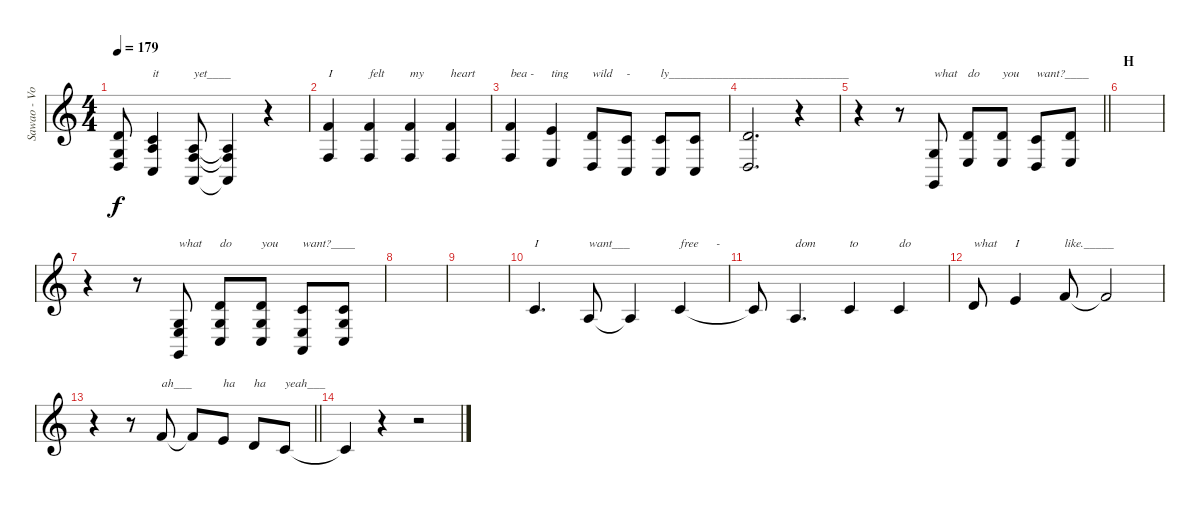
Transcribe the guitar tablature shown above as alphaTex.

\track ("Sawao - Voc." "Sawao - Vo") {instrument synthbrass1}
\staff {score}
\tuning (E4 B3 G3 D3 A2 E2) {hide}
\ts (4 4)
\tempo 179
\clef g2
\ks c
(3.2{t} 5.4{t} 5.5{t}).8{dy f} (1.2 7.4 3.5).4{txt "it"} (2.3 3.4 0.5).8{txt "yet____"} (2.3{t} 3.4{t} 0.5{t}).4 r.4 |
(1.1 3.4).4{txt "I"} (1.1 3.4).4{txt "felt"} (1.1 3.4).4{txt "my"} (1.1 3.4).4{txt "heart"} |
(1.1 8.5).4{txt "bea - "} (0.1 7.5).4{txt "ting"} (3.2 5.5).8{txt "wild"} (1.2 3.5).8{txt "-"} (1.2 3.5).8{txt "ly______________________________"} (1.2 3.5).8 |
(3.2 5.5).2{d} r.4 |
\barLineRight lightlight
r.4 r.8 (5.4 3.6).8{txt "what"} (3.2 7.5).8{txt "do"} (3.2 7.5).8{txt "you"} (1.2 5.5).8{txt "want?____"} (3.2 7.5).8 |
\section ("" "H")
|
r.4 r.8 (5.4 7.5 3.6).8{txt "what"} (3.2 5.4 3.5).8{txt "do"} (3.2 5.4 3.5).8{txt "you"} (1.2 2.4 0.5).8{txt "want?____"} (1.2 5.4 3.5).8 |
|
|
1.2.4{d txt "I"} 2.3.8{txt "want___"} 2.3{t}.4 1.2.4{txt "free      - "} |
1.2{t}.8 2.3.4{d txt "dom"} 1.2.4{txt "to"} 1.2.4{txt "do"} |
3.2.8{txt "what"} 5.2.4{txt "I"} 6.2.8{txt "like._____"} 6.2{t}.2 |
\barLineRight lightlight
r.4 r.8 1.1.8{txt "ah___"} 1.1{t}.8 5.2.8{txt "ha"} 3.2.8{txt "ha"} 1.2.8{txt "yeah___"} |
1.2{t}.4 r.4 r.2
